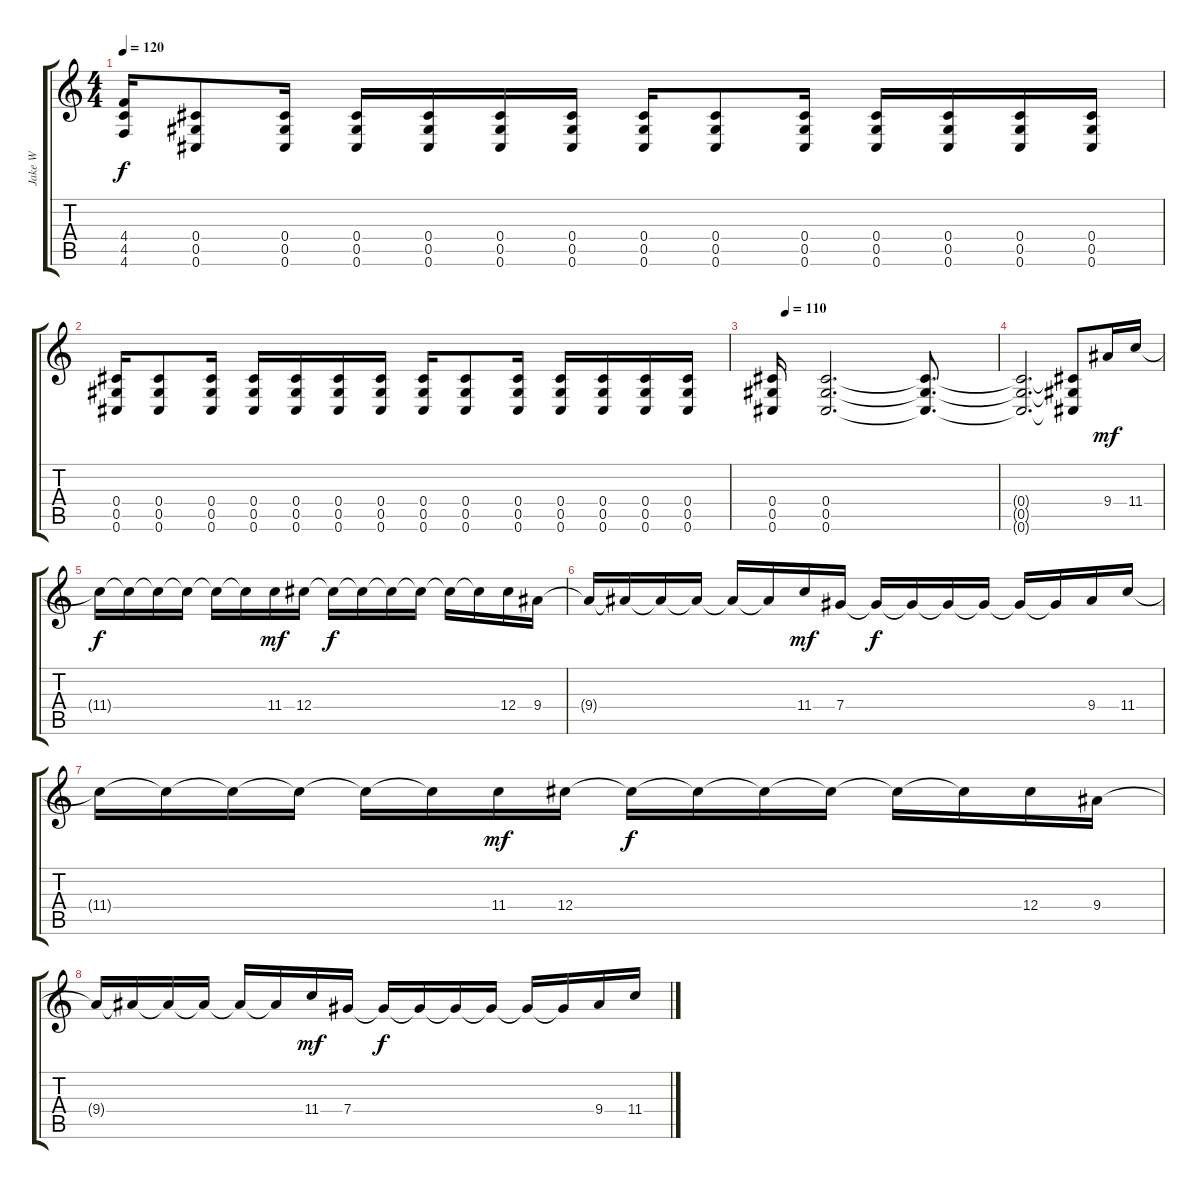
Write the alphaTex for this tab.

\track ("Jake W" "Jake W") {instrument distortionguitar}
\staff {score tabs}
\tuning (Eb4 Bb3 Gb3 Db3 Ab2 Db2) {hide}
\ts (4 4)
\tempo 120
\clef g2
\ks c
(4.4 4.5 4.6).16{dy f} (0.4 0.5 0.6).8 (0.4 0.5 0.6).16 (0.4 0.5 0.6).16 (0.4 0.5 0.6).16 (0.4 0.5 0.6).16 (0.4 0.5 0.6).16 (0.4 0.5 0.6).16 (0.4 0.5 0.6).8 (0.4 0.5 0.6).16 (0.4 0.5 0.6).16 (0.4 0.5 0.6).16 (0.4 0.5 0.6).16 (0.4 0.5 0.6).16 |
(0.4 0.5 0.6).16 (0.4 0.5 0.6).8 (0.4 0.5 0.6).16 (0.4 0.5 0.6).16 (0.4 0.5 0.6).16 (0.4 0.5 0.6).16 (0.4 0.5 0.6).16 (0.4 0.5 0.6).16 (0.4 0.5 0.6).8 (0.4 0.5 0.6).16 (0.4 0.5 0.6).16 (0.4 0.5 0.6).16 (0.4 0.5 0.6).16 (0.4 0.5 0.6).16 |
\tempo (110 0.0625)
(0.4 0.5 0.6).16 (0.4 0.5 0.6).2{d} (0.4{t} 0.5{t} 0.6{t}).8{d} |
(0.4{t} 0.5{t} 0.6{t}).2{d} (0.4{t} 0.5{t} 0.6{t}).8 9.4.16{dy mf} 11.4.16 |
11.4{t}.16{dy f} 11.4{t}.16 11.4{t}.16 11.4{t}.16 11.4{t}.16 11.4{t}.16 11.4.16{dy mf} 12.4.16 12.4{t}.16{dy f} 12.4{t}.16 12.4{t}.16 12.4{t}.16 12.4{t}.16 12.4{t}.16 12.4.16 9.4.16 |
9.4{t}.16 9.4{t}.16 9.4{t}.16 9.4{t}.16 9.4{t}.16 9.4{t}.16 11.4.16{dy mf} 7.4.16 7.4{t}.16{dy f} 7.4{t}.16 7.4{t}.16 7.4{t}.16 7.4{t}.16 7.4{t}.16 9.4.16 11.4.16 |
11.4{t}.16 11.4{t}.16 11.4{t}.16 11.4{t}.16 11.4{t}.16 11.4{t}.16 11.4.16{dy mf} 12.4.16 12.4{t}.16{dy f} 12.4{t}.16 12.4{t}.16 12.4{t}.16 12.4{t}.16 12.4{t}.16 12.4.16 9.4.16 |
9.4{t}.16 9.4{t}.16 9.4{t}.16 9.4{t}.16 9.4{t}.16 9.4{t}.16 11.4.16{dy mf} 7.4.16 7.4{t}.16{dy f} 7.4{t}.16 7.4{t}.16 7.4{t}.16 7.4{t}.16 7.4{t}.16 9.4.16 11.4.16
